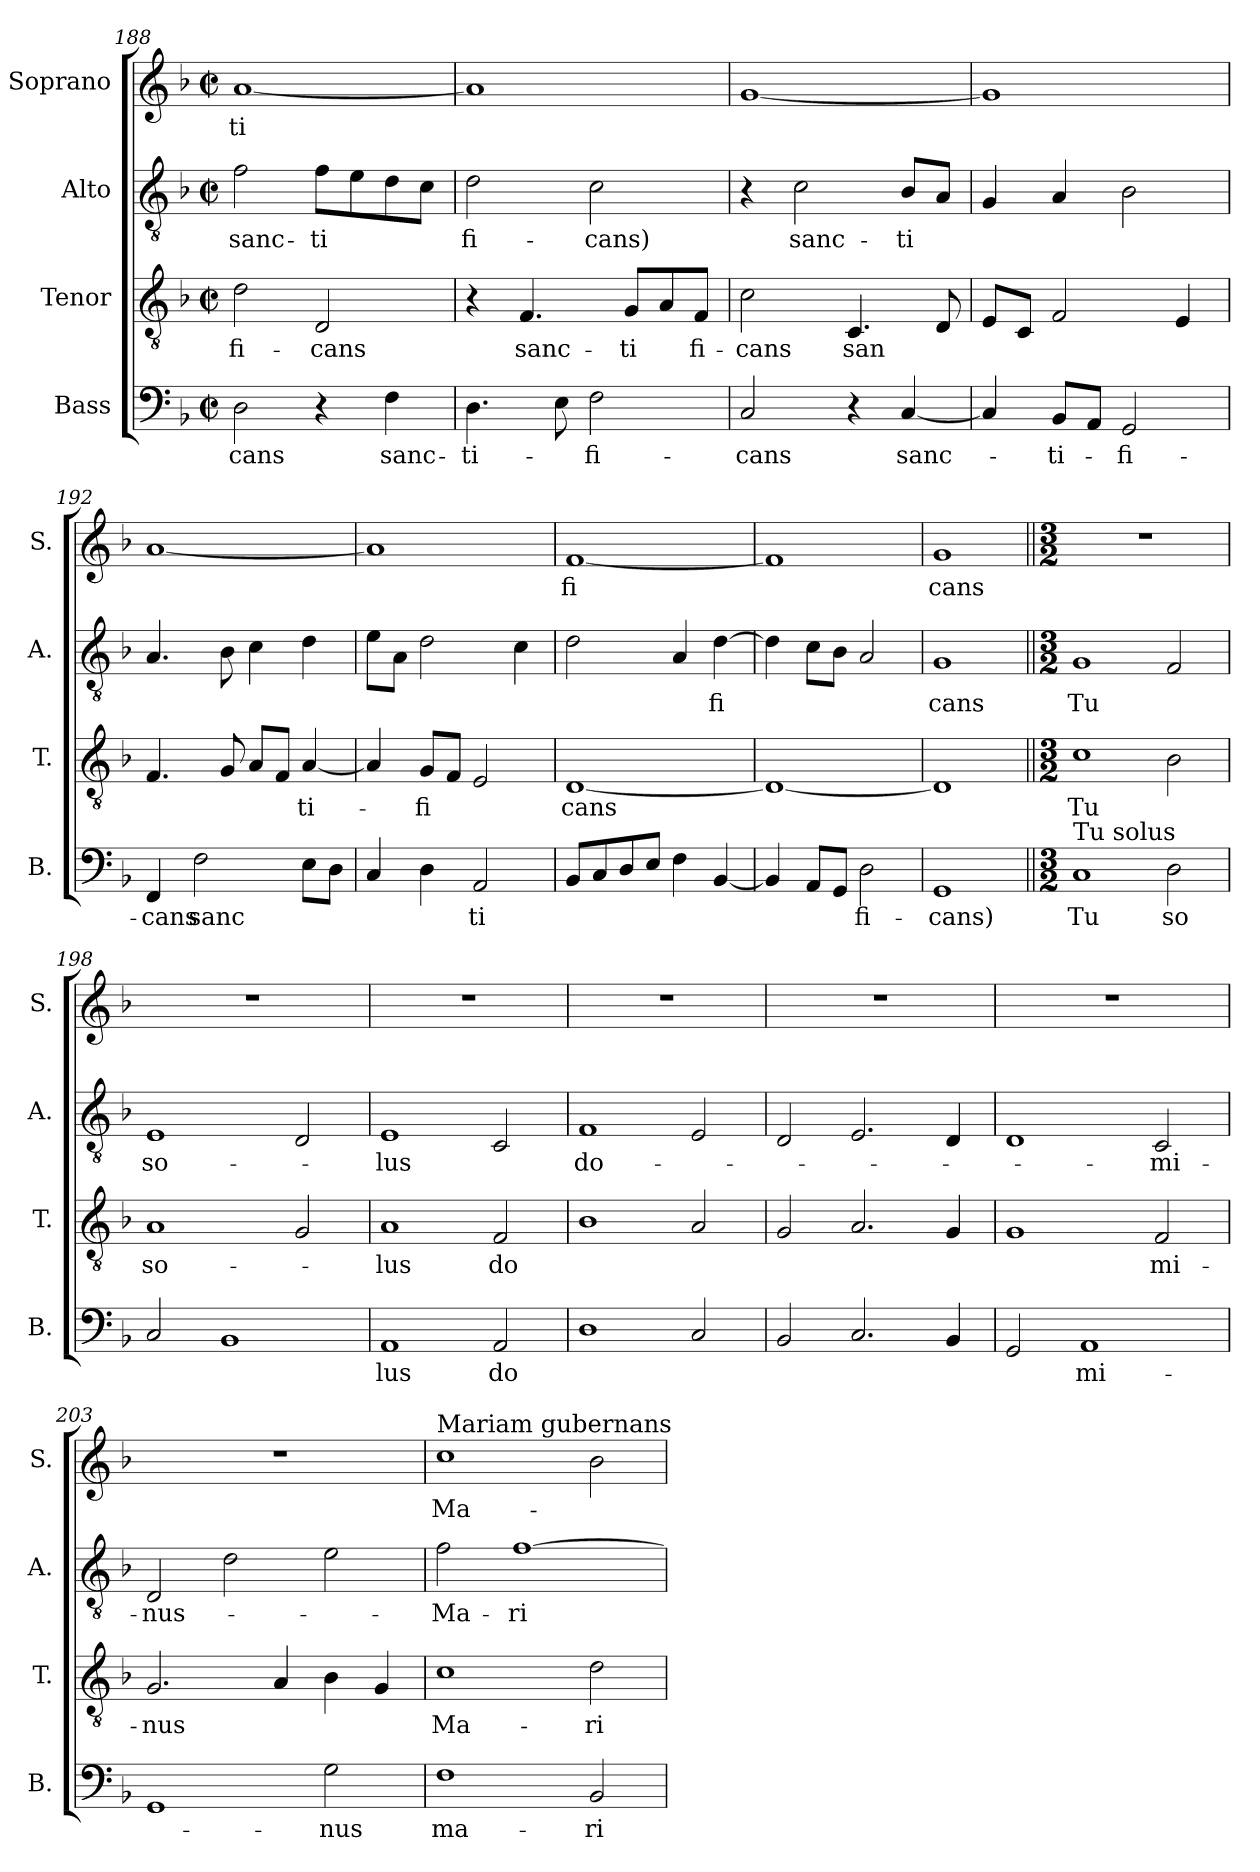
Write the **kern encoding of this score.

**kern	**text	**kern	**text	**kern	**text	**kern	**text
*part4	*part4	*part3	*part3	*part2	*part2	*part1	*part1
*staff4	*staff4	*staff3	*staff3	*staff2	*staff2	*staff1	*staff1
*I"Bass	*	*I"Tenor	*	*I"Alto	*	*I"Soprano	*
*I'B.	*	*I'T.	*	*I'A.	*	*I'S.	*
*clefF4	*	*clefGv2	*	*clefGv2	*	*clefG2	*
*k[b-]	*	*k[b-]	*	*k[b-]	*	*k[b-]	*
*M2/2	*	*M2/2	*	*M2/2	*	*M2/2	*
*met(c|)	*	*met(c|)	*	*met(c|)	*	*met(c|)	*
=188	=188	=188	=188	=188	=188	=188	=188
!	!LO:LY:b	!	!LO:LY:b	!	!LO:LY:b	!	!LO:LY:b
2D\	-cans	2d\	fi-	2f\	sanc-	[1a	-ti
!	!	!	!LO:LY:b	!	!LO:LY:b	!	!
4r	.	2D/	-cans	8f\L	-ti	.	.
.	.	.	.	8e\	.	.	.
!	!LO:LY:b	!	!	!	!	!	!
4F\	sanc-	.	.	8d\	.	.	.
.	.	.	.	8c\J	.	.	.
=189	=189	=189	=189	=189	=189	=189	=189
!	!LO:LY:b	!	!	!	!LO:LY:b	!	!
4.D\	-ti-	4r	.	2d\	fi-	1a]	.
!	!	!	!LO:LY:b	!	!	!	!
.	.	4.F/	sanc-	.	.	.	.
8E\	.	.	.	.	.	.	.
!	!LO:LY:b	!	!	!	!LO:LY:b	!	!
2F\	-fi-	.	.	2c\	-cans)	.	.
!	!	!	!LO:LY:b	!	!	!	!
.	.	8G/L	-ti	.	.	.	.
.	.	8A/	.	.	.	.	.
!	!	!	!LO:LY:b	!	!	!	!
.	.	8F/J	fi-	.	.	.	.
=190	=190	=190	=190	=190	=190	=190	=190
!	!LO:LY:b	!	!LO:LY:b	!	!	!	!
2C/	-cans	2c\	cans	4r	.	[1g	.
!	!	!	!	!	!LO:LY:b	!	!
.	.	.	.	2c\	sanc-	.	.
!	!	!	!LO:LY:b	!	!	!	!
4r	.	4.C/	san	.	.	.	.
!	!LO:LY:b	!	!	!	!LO:LY:b	!	!
[4C/	sanc-	.	.	8B-/L	-ti	.	.
.	.	8D/	.	8A/J	.	.	.
=191	=191	=191	=191	=191	=191	=191	=191
4C/]	.	8E/L	.	4G/	.	1g]	.
.	.	8C/J	.	.	.	.	.
!	!LO:LY:b	!	!	!	!	!	!
8BB-/L	-ti-	2F/	.	4A/	.	.	.
8AA/J	.	.	.	.	.	.	.
!	!LO:LY:b	!	!	!	!	!	!
2GG/	-fi-	.	.	2B-\	.	.	.
.	.	4E/	.	.	.	.	.
=192	=192	=192	=192	=192	=192	=192	=192
!	!LO:LY:b	!	!	!	!	!	!
4FF/	-cans	4.F/	.	4.A/	.	[1a	.
!	!LO:LY:b	!	!	!	!	!	!
2F\	sanc	.	.	.	.	.	.
.	.	8G/	.	8B-\	.	.	.
.	.	8A/L	.	4c\	.	.	.
.	.	8F/J	.	.	.	.	.
!	!	!	!LO:LY:b	!	!	!	!
8E\L	.	[4A/	ti-	4d\	.	.	.
8D\J	.	.	.	.	.	.	.
=193	=193	=193	=193	=193	=193	=193	=193
4C/	.	4A/]	.	8e\L	.	1a]	.
.	.	.	.	8A\J	.	.	.
!	!	!	!LO:LY:b	!	!	!	!
4D\	.	8G/L	-fi	2d\	.	.	.
.	.	8F/J	.	.	.	.	.
!	!LO:LY:b	!	!	!	!	!	!
2AA/	ti	2E/	.	.	.	.	.
.	.	.	.	4c\	.	.	.
=194	=194	=194	=194	=194	=194	=194	=194
!	!	!	!LO:LY:b	!	!	!	!LO:LY:b
8BB-/L	.	[1D	cans	2d\	.	[1f	-fi
8C/	.	.	.	.	.	.	.
8D/	.	.	.	.	.	.	.
8E/J	.	.	.	.	.	.	.
4F\	.	.	.	4A/	.	.	.
!	!	!	!	!	!LO:LY:b	!	!
[4BB-/	.	.	.	[4d\	fi	.	.
=195	=195	=195	=195	=195	=195	=195	=195
4BB-/]	.	1D_	.	4d\]	.	1f]	.
8AA/L	.	.	.	8c\L	.	.	.
8GG/J	.	.	.	8B-\J	.	.	.
!	!LO:LY:b	!	!	!	!	!	!
2D\	fi-	.	.	2A/	.	.	.
=196	=196	=196	=196	=196	=196	=196	=196
!	!LO:LY:b	!	!	!	!LO:LY:b	!	!LO:LY:b
1GG	-cans)	1D]	.	1G	cans	1g	cans
=197||	=197||	=197||	=197||	=197||	=197||	=197||	=197||
*M3/2	*	*M3/2	*	*M3/2	*	*M3/2	*
!LO:TX:a:t=Tu solus	!	!	!	!	!	!	!
!	!LO:LY:b	!	!LO:LY:b	!	!LO:LY:b	!	!
1C	Tu	1c	Tu	1G	-Tu	1.r	.
!	!LO:LY:b	!	!	!	!	!	!
2D\	so	2B-\	.	2F/	.	.	.
=198	=198	=198	=198	=198	=198	=198	=198
!	!	!	!LO:LY:b	!	!LO:LY:b	!	!
2C/	.	1A	so-	1E	-so-	1.r	.
1BB-	.	.	.	.	.	.	.
.	.	2G/	.	2D/	.	.	.
=199	=199	=199	=199	=199	=199	=199	=199
!	!LO:LY:b	!	!LO:LY:b	!	!LO:LY:b	!	!
1AA	lus	1A	-lus	1E	-lus	1.r	.
!	!LO:LY:b	!	!LO:LY:b	!	!	!	!
2AA/	do	2F/	do	2C/	.	.	.
=200	=200	=200	=200	=200	=200	=200	=200
!	!	!	!	!	!LO:LY:b	!	!
1D	.	1B-	.	1F	-do-	1.r	.
2C/	.	2A/	.	2E/	.	.	.
=201	=201	=201	=201	=201	=201	=201	=201
2BB-/	.	2G/	.	2D/	.	1.r	.
2.C/	.	2.A/	.	2.E/	.	.	.
4BB-/	.	4G/	.	4D/	.	.	.
=202	=202	=202	=202	=202	=202	=202	=202
2GG/	.	1G	.	1D	.	1.r	.
!	!LO:LY:b	!	!	!	!	!	!
1AA	mi-	.	.	.	.	.	.
!	!	!	!LO:LY:b	!	!LO:LY:b	!	!
.	.	2F/	mi-	2C/	-mi-	.	.
=203	=203	=203	=203	=203	=203	=203	=203
!	!	!	!LO:LY:b	!	!LO:LY:b	!	!
1GG	.	2.G/	-nus	2D/	-nus-	1.r	.
.	.	.	.	2d\	.	.	.
.	.	4A/	.	.	.	.	.
!	!LO:LY:b	!	!	!	!	!	!
2G\	-nus	4B-\	.	2e\	.	.	.
.	.	4G/	.	.	.	.	.
=204	=204	=204	=204	=204	=204	=204	=204
!	!	!	!	!	!	!LO:TX:a:t=Mariam gubernans	!
!	!LO:LY:b	!	!LO:LY:b	!	!LO:LY:b	!	!LO:LY:b
1F	ma-	1c	Ma-	2f\	Ma-	1cc	Ma-
!	!	!	!	!	!LO:LY:b	!	!
.	.	.	.	[1f	-ri	.	.
!	!LO:LY:b	!	!LO:LY:b	!	!	!	!
2BB-/	-ri	2d\	-ri	.	.	2b-\	.
=	=	=	=	=	=	=	=
*-	*-	*-	*-	*-	*-	*-	*-
